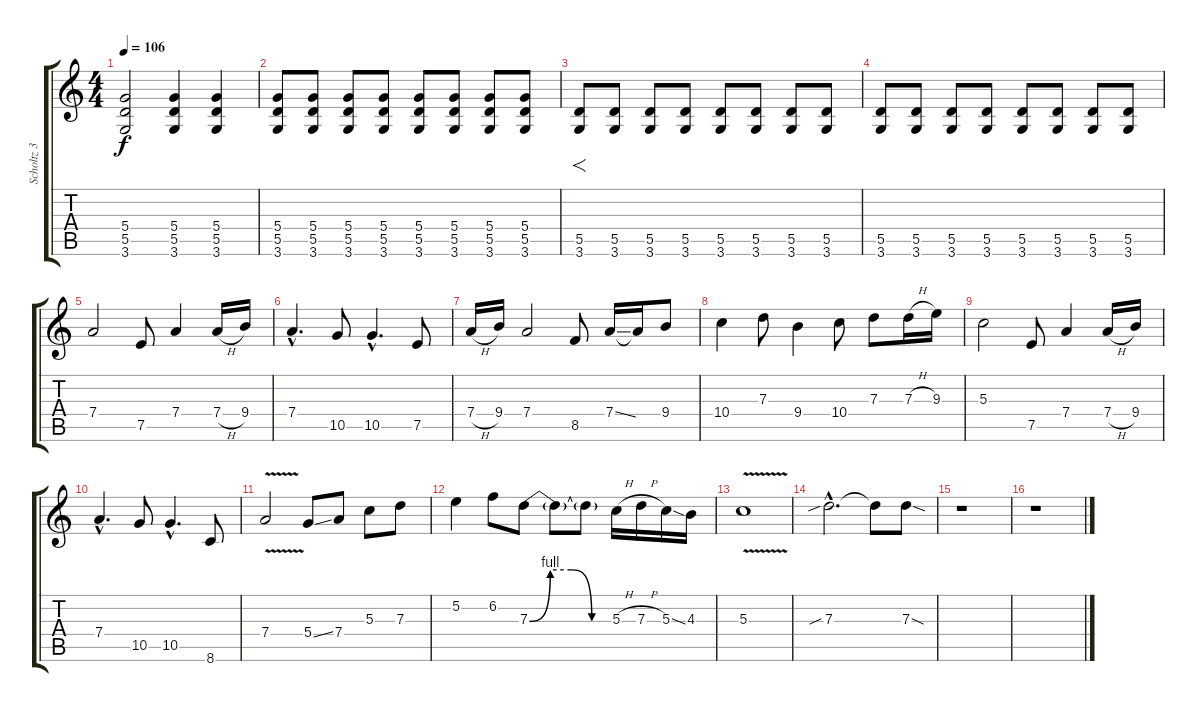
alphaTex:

\track ("Scholtz 3" "Scholtz 3") {instrument distortionguitar}
\staff {score tabs}
\tuning (E4 B3 G3 D3 A2 E2) {hide}
\ts (4 4)
\tempo 106
\clef g2
\ks c
(5.4 5.5 3.6).2{dy f} (5.4 5.5 3.6).4 (5.4 5.5 3.6).4 |
(5.4 5.5 3.6).8 (5.4 5.5 3.6).8 (5.4 5.5 3.6).8 (5.4 5.5 3.6).8 (5.4 5.5 3.6).8 (5.4 5.5 3.6).8 (5.4 5.5 3.6).8 (5.4 5.5 3.6).8 |
(5.5 3.6).8{f} (5.5 3.6).8 (5.5 3.6).8 (5.5 3.6).8 (5.5 3.6).8 (5.5 3.6).8 (5.5 3.6).8 (5.5 3.6).8 |
(5.5 3.6).8 (5.5 3.6).8 (5.5 3.6).8 (5.5 3.6).8 (5.5 3.6).8 (5.5 3.6).8 (5.5 3.6).8 (5.5 3.6).8 |
7.4.2 7.5.8 7.4.4 7.4{h}.16 9.4.16 |
7.4{hac}.4{d} 10.5.8 10.5{hac}.4{d} 7.5.8 |
7.4{h}.16 9.4.16 7.4.2 8.5.8 7.4{ss}.16 7.4{t}.16 9.4.8 |
10.4.4 7.3.8 9.4.4 10.4.8 7.3.8 7.3{h}.16 9.3.16 |
5.3.2 7.5.8 7.4.4 7.4{h}.16 9.4.16 |
7.4{hac}.4{d} 10.5.8 10.5{hac}.4{d} 8.6.8 |
7.4{v}.2 5.4{ss}.8 7.4.8 5.3.8 7.3.8 |
5.2.4 6.2.8 7.3{be (custom 0 0 15 4 30 4 45 0 60 0)}.8 7.3{t}.8 7.3{t}.8 5.3{h}.16 7.3{h}.16 5.3{ss}.16 4.3.16 |
5.3{v}.1 |
7.3{sib hac}.2{d} 7.3{t}.8 7.3{sod}.8 |
r.1 |
r.1
